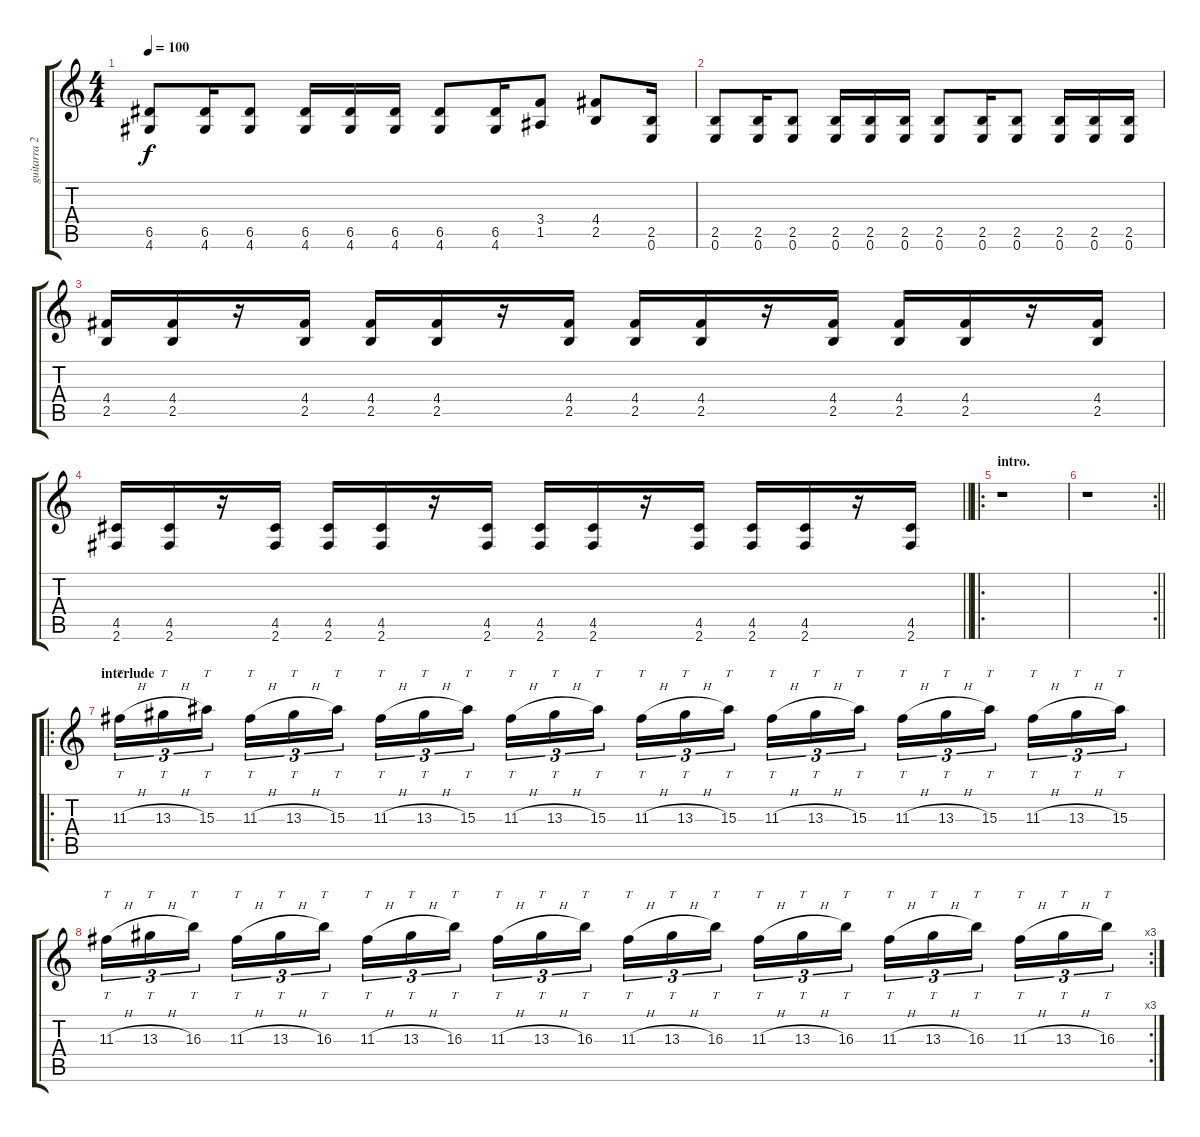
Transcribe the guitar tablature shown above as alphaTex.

\track ("guitarra 2" "guitarra 2") {instrument distortionguitar}
\staff {score tabs}
\tuning (E4 B3 G3 D3 A2 E2) {hide}
\ts (4 4)
\tempo 100
\clef g2
\ks c
(6.5 4.6).8{dy f} (6.5 4.6).16 (6.5 4.6).8 (6.5 4.6).16 (6.5 4.6).16 (6.5 4.6).16 (6.5 4.6).8 (6.5 4.6).16 (3.4 1.5).8 (4.4 2.5).8 (2.5 0.6).16 |
(2.5 0.6).8 (2.5 0.6).16 (2.5 0.6).8 (2.5 0.6).16 (2.5 0.6).16 (2.5 0.6).16 (2.5 0.6).8 (2.5 0.6).16 (2.5 0.6).8 (2.5 0.6).16 (2.5 0.6).16 (2.5 0.6).16 |
(4.4 2.5).16 (4.4 2.5).16 r.16 (4.4 2.5).16 (4.4 2.5).16 (4.4 2.5).16 r.16 (4.4 2.5).16 (4.4 2.5).16 (4.4 2.5).16 r.16 (4.4 2.5).16 (4.4 2.5).16 (4.4 2.5).16 r.16 (4.4 2.5).16 |
\barLineRight lightlight
(4.5 2.6).16 (4.5 2.6).16 r.16 (4.5 2.6).16 (4.5 2.6).16 (4.5 2.6).16 r.16 (4.5 2.6).16 (4.5 2.6).16 (4.5 2.6).16 r.16 (4.5 2.6).16 (4.5 2.6).16 (4.5 2.6).16 r.16 (4.5 2.6).16 |
\ro
\section ("" "intro.")
r.1 |
\rc 2
\barLineRight lightlight
r.1 |
\ro
\section ("" "interlude")
11.3{h}.16{tt tu (3 2) volume 8} 13.3{h}.16{tt tu (3 2)} 15.3.16{tt tu (3 2) beam splitsecondary} 11.3{h}.16{tt tu (3 2)} 13.3{h}.16{tt tu (3 2)} 15.3.16{tt tu (3 2)} 11.3{h}.16{tt tu (3 2)} 13.3{h}.16{tt tu (3 2)} 15.3.16{tt tu (3 2) beam splitsecondary} 11.3{h}.16{tt tu (3 2)} 13.3{h}.16{tt tu (3 2)} 15.3.16{tt tu (3 2)} 11.3{h}.16{tt tu (3 2)} 13.3{h}.16{tt tu (3 2)} 15.3.16{tt tu (3 2) beam splitsecondary} 11.3{h}.16{tt tu (3 2)} 13.3{h}.16{tt tu (3 2)} 15.3.16{tt tu (3 2)} 11.3{h}.16{tt tu (3 2)} 13.3{h}.16{tt tu (3 2)} 15.3.16{tt tu (3 2) beam splitsecondary} 11.3{h}.16{tt tu (3 2)} 13.3{h}.16{tt tu (3 2)} 15.3.16{tt tu (3 2)} |
\rc 3
11.3{h}.16{tt tu (3 2)} 13.3{h}.16{tt tu (3 2)} 16.3.16{tt tu (3 2) beam splitsecondary} 11.3{h}.16{tt tu (3 2)} 13.3{h}.16{tt tu (3 2)} 16.3.16{tt tu (3 2)} 11.3{h}.16{tt tu (3 2)} 13.3{h}.16{tt tu (3 2)} 16.3.16{tt tu (3 2) beam splitsecondary} 11.3{h}.16{tt tu (3 2)} 13.3{h}.16{tt tu (3 2)} 16.3.16{tt tu (3 2)} 11.3{h}.16{tt tu (3 2)} 13.3{h}.16{tt tu (3 2)} 16.3.16{tt tu (3 2) beam splitsecondary} 11.3{h}.16{tt tu (3 2)} 13.3{h}.16{tt tu (3 2)} 16.3.16{tt tu (3 2)} 11.3{h}.16{tt tu (3 2)} 13.3{h}.16{tt tu (3 2)} 16.3.16{tt tu (3 2) beam splitsecondary} 11.3{h}.16{tt tu (3 2)} 13.3{h}.16{tt tu (3 2)} 16.3.16{tt tu (3 2)}
